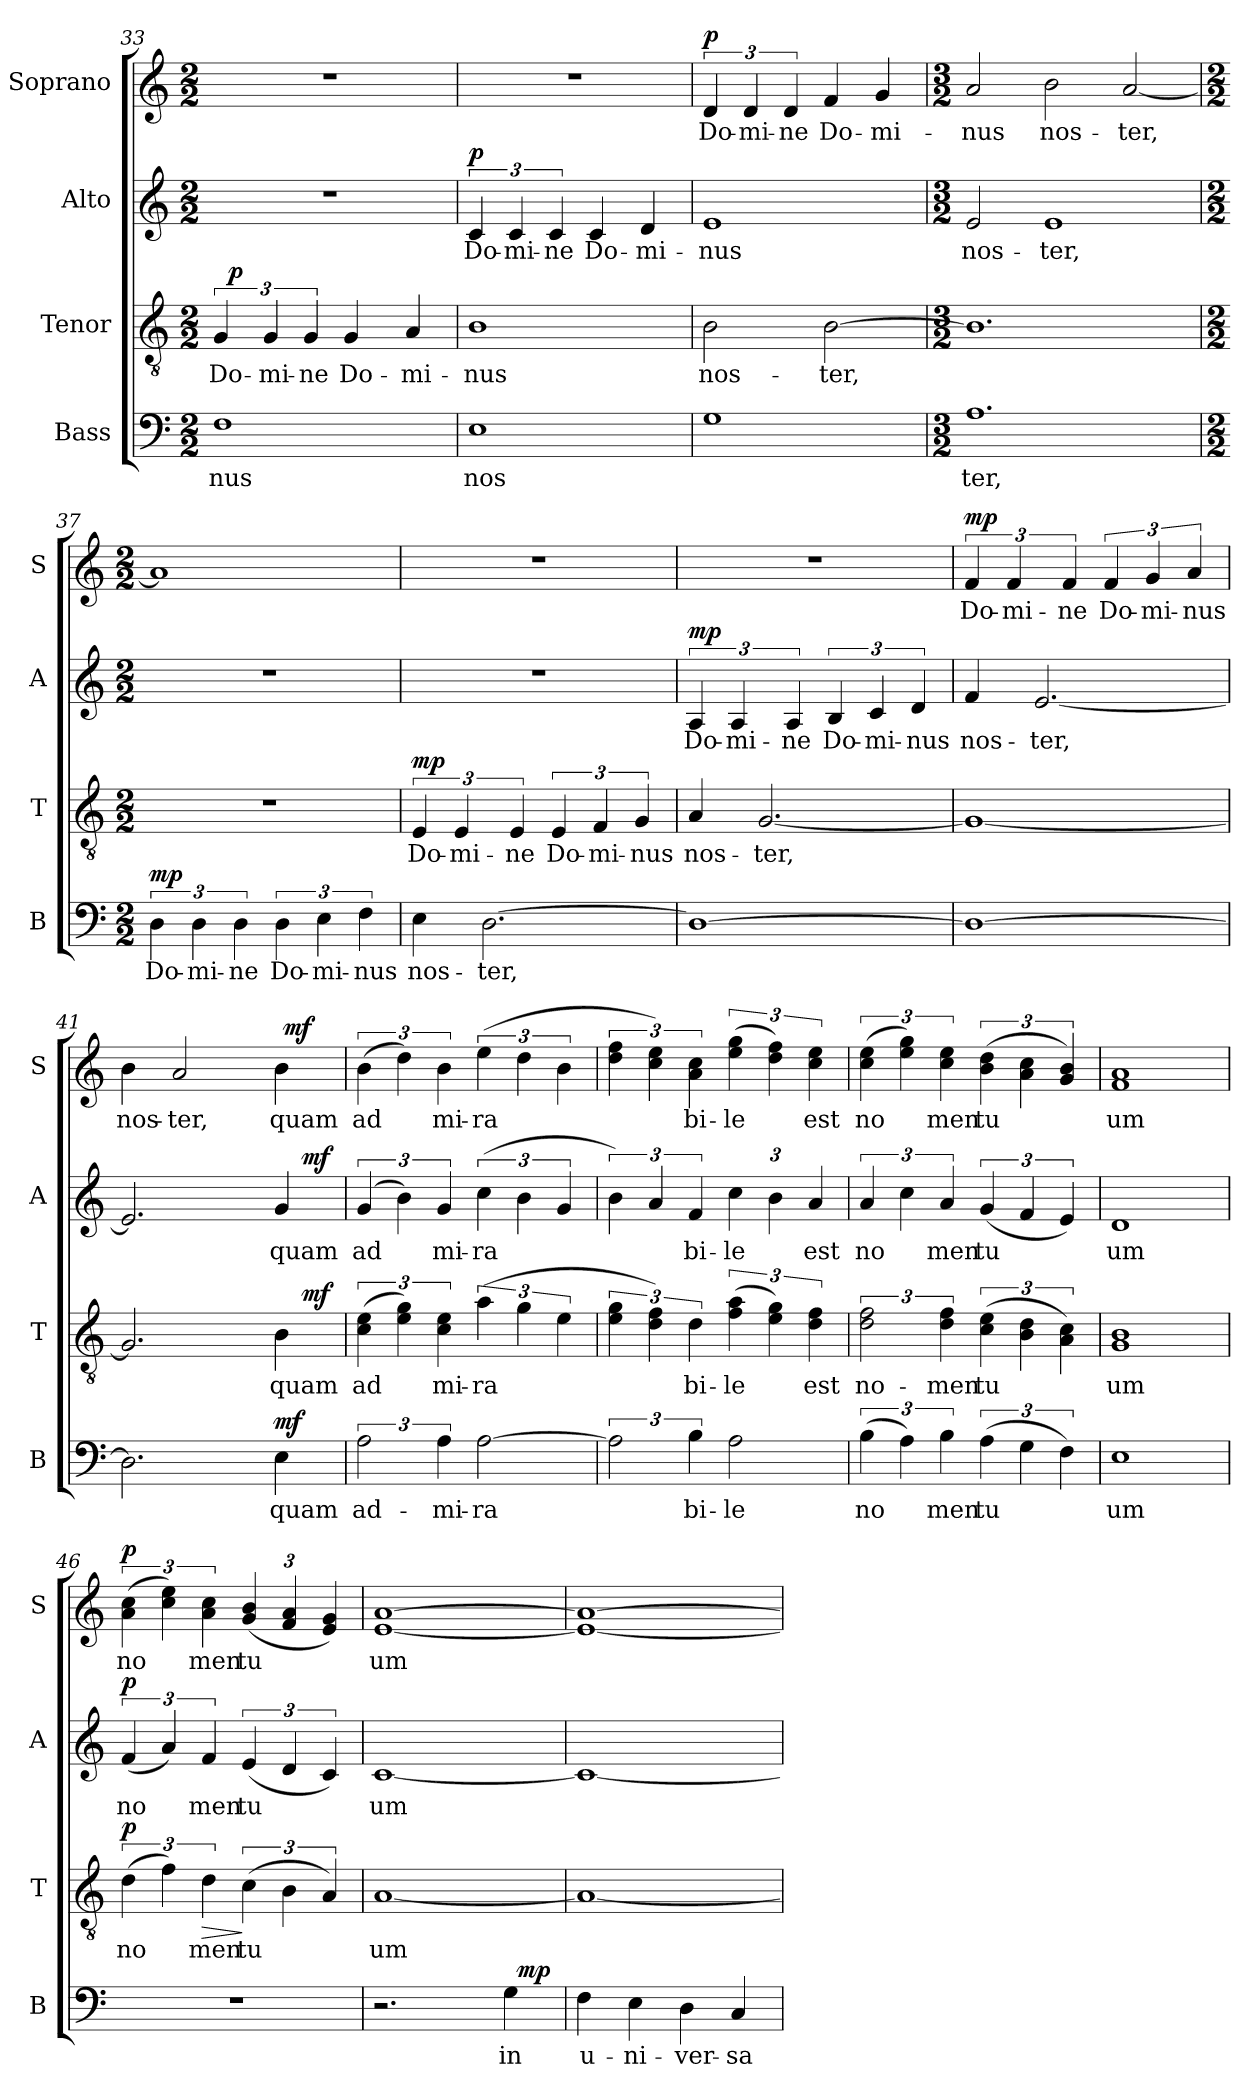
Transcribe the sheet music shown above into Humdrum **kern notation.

**kern	**text	**dynam	**kern	**text	**dynam	**kern	**text	**dynam	**kern	**text	**dynam
*part4	*part4	*part4	*part3	*part3	*part3	*part2	*part2	*part2	*part1	*part1	*part1
*staff4	*staff4	*staff4	*staff3	*staff3	*staff3	*staff2	*staff2	*staff2	*staff1	*staff1	*staff1
*I"Bass	*	*	*I"Tenor	*	*	*I"Alto	*	*	*I"Soprano	*	*
*I'B	*	*	*I'T	*	*	*I'A	*	*	*I'S	*	*
*clefF4	*	*	*clefGv2	*	*	*clefG2	*	*	*clefG2	*	*
*k[]	*	*	*k[]	*	*	*k[]	*	*	*k[]	*	*
*C:	*	*	*C:	*	*	*C:	*	*	*C:	*	*
*M2/2	*	*	*M2/2	*	*	*M2/2	*	*	*M2/2	*	*
=33	=33	=33	=33	=33	=33	=33	=33	=33	=33	=33	=33
!	!LO:LY:b:cj	!	!	!LO:LY:b:cj	!	!	!	!	!	!	!
*	*	*	*^	*	*	*	*	*	*	*	*
1F	-nus	.	6G/	32ryy	Do-	.	1r	.	.	1r	.	.
!	!	!	!	!	!	!LO:DY:a	!	!	!	!	!	!
.	.	.	.	2ryy	.	p	.	.	.	.	.	.
!	!	!	!	!	!LO:LY:b:cj	!	!	!	!	!	!	!
.	.	.	6G/	.	-mi-	.	.	.	.	.	.	.
!	!	!	!	!	!LO:LY:b:cj	!	!	!	!	!	!	!
.	.	.	6G/	.	-ne	.	.	.	.	.	.	.
!	!	!	!	!	!LO:LY:b:cj	!	!	!	!	!	!	!
.	.	.	4G/	.	Do-	.	.	.	.	.	.	.
.	.	.	.	4...ryy	.	.	.	.	.	.	.	.
!	!	!	!	!	!LO:LY:b:cj	!	!	!	!	!	!	!
.	.	.	4A/	.	-mi-	.	.	.	.	.	.	.
=34	=34	=34	=34	=34	=34	=34	=34	=34	=34	=34	=34	=34
!	!LO:LY:b:cj	!	!	!	!LO:LY:b:cj	!	!	!LO:LY:b:cj	!LO:DY:a	!	!	!
*	*	*	*v	*v	*	*	*	*	*	*	*	*
1E	nos-	.	1B	-nus	.	6c/	Do-	p	1r	.	.
!	!	!	!	!	!	!	!LO:LY:b:cj	!	!	!	!
.	.	.	.	.	.	6c/	-mi-	.	.	.	.
!	!	!	!	!	!	!	!LO:LY:b:cj	!	!	!	!
.	.	.	.	.	.	6c/	-ne	.	.	.	.
!	!	!	!	!	!	!	!LO:LY:b:cj	!	!	!	!
.	.	.	.	.	.	4c/	Do-	.	.	.	.
!	!	!	!	!	!	!	!LO:LY:b:cj	!	!	!	!
.	.	.	.	.	.	4d/	-mi-	.	.	.	.
=35	=35	=35	=35	=35	=35	=35	=35	=35	=35	=35	=35
!	!LO:LY:b:cj	!	!	!LO:LY:b:cj	!	!	!LO:LY:b:cj	!	!	!LO:LY:b:cj	!LO:DY:a
1G	--	.	2B\	nos-	.	1e	-nus	.	6d/	Do-	p
!	!	!	!	!	!	!	!	!	!	!LO:LY:b:cj	!
.	.	.	.	.	.	.	.	.	6d/	-mi-	.
!	!	!	!	!	!	!	!	!	!	!LO:LY:b:cj	!
.	.	.	.	.	.	.	.	.	6d/	-ne	.
!	!	!	!	!LO:LY:b:cj	!	!	!	!	!	!LO:LY:b:cj	!
.	.	.	[>2B\	-ter,	.	.	.	.	4f/	Do-	.
!	!	!	!	!	!	!	!	!	!	!LO:LY:b:cj	!
.	.	.	.	.	.	.	.	.	4g/	-mi-	.
=36	=36	=36	=36	=36	=36	=36	=36	=36	=36	=36	=36
*M3/2	*	*	*M3/2	*	*	*M3/2	*	*	*M3/2	*	*
!	!LO:LY:b:cj	!	!	!LO:LY:b:cj	!	!	!LO:LY:b:cj	!	!	!LO:LY:b:cj	!
1.A	-ter,	.	1.B]	.	.	2e/	nos-	.	2a/	-nus	.
!	!	!	!	!	!	!	!LO:LY:b:cj	!	!	!LO:LY:b:cj	!
.	.	.	.	.	.	1e	-ter,	.	2b\	nos-	.
!	!	!	!	!	!	!	!	!	!	!LO:LY:b:cj	!
.	.	.	.	.	.	.	.	.	[<2a/	-ter,	.
=37	=37	=37	=37	=37	=37	=37	=37	=37	=37	=37	=37
*M2/2	*	*	*M2/2	*	*	*M2/2	*	*	*M2/2	*	*
!	!LO:LY:b:cj	!LO:DY:a	!	!	!	!	!	!	!	!LO:LY:b:cj	!
6D\	Do-	mp	1r	.	.	1r	.	.	1a]	.	.
!	!LO:LY:b:cj	!	!	!	!	!	!	!	!	!	!
6D\	-mi-	.	.	.	.	.	.	.	.	.	.
!	!LO:LY:b:cj	!	!	!	!	!	!	!	!	!	!
6D\	-ne	.	.	.	.	.	.	.	.	.	.
!	!LO:LY:b:cj	!	!	!	!	!	!	!	!	!	!
6D\	Do-	.	.	.	.	.	.	.	.	.	.
!	!LO:LY:b:cj	!	!	!	!	!	!	!	!	!	!
6E\	-mi-	.	.	.	.	.	.	.	.	.	.
!	!LO:LY:b:cj	!	!	!	!	!	!	!	!	!	!
6F\	-nus	.	.	.	.	.	.	.	.	.	.
!!LO:LB:g=z
=38	=38	=38	=38	=38	=38	=38	=38	=38	=38	=38	=38
!	!LO:LY:b:cj	!	!	!LO:LY:b:cj	!LO:DY:a	!	!	!	!	!	!
4E\	nos-	.	6E/	Do-	mp	1r	.	.	1r	.	.
!	!	!	!	!LO:LY:b:cj	!	!	!	!	!	!	!
.	.	.	6E/	-mi-	.	.	.	.	.	.	.
!	!LO:LY:b:cj	!	!	!	!	!	!	!	!	!	!
[>2.D\	-ter,	.	.	.	.	.	.	.	.	.	.
!	!	!	!	!LO:LY:b:cj	!	!	!	!	!	!	!
.	.	.	6E/	-ne	.	.	.	.	.	.	.
!	!	!	!	!LO:LY:b:cj	!	!	!	!	!	!	!
.	.	.	6E/	Do-	.	.	.	.	.	.	.
!	!	!	!	!LO:LY:b:cj	!	!	!	!	!	!	!
.	.	.	6F/	-mi-	.	.	.	.	.	.	.
!	!	!	!	!LO:LY:b:cj	!	!	!	!	!	!	!
.	.	.	6G/	-nus	.	.	.	.	.	.	.
=39	=39	=39	=39	=39	=39	=39	=39	=39	=39	=39	=39
!	!LO:LY:b:cj	!	!	!LO:LY:b:cj	!	!	!LO:LY:b:cj	!LO:DY:a	!	!	!
1D_>	.	.	4A/	nos-	.	6A/	Do-	mp	1r	.	.
!	!	!	!	!	!	!	!LO:LY:b:cj	!	!	!	!
.	.	.	.	.	.	6A/	-mi-	.	.	.	.
!	!	!	!	!LO:LY:b:cj	!	!	!	!	!	!	!
.	.	.	[<2.G/	-ter,	.	.	.	.	.	.	.
!	!	!	!	!	!	!	!LO:LY:b:cj	!	!	!	!
.	.	.	.	.	.	6A/	-ne	.	.	.	.
!	!	!	!	!	!	!	!LO:LY:b:cj	!	!	!	!
.	.	.	.	.	.	6B/	Do-	.	.	.	.
!	!	!	!	!	!	!	!LO:LY:b:cj	!	!	!	!
.	.	.	.	.	.	6c/	-mi-	.	.	.	.
!	!	!	!	!	!	!	!LO:LY:b:cj	!	!	!	!
.	.	.	.	.	.	6d/	-nus	.	.	.	.
=40	=40	=40	=40	=40	=40	=40	=40	=40	=40	=40	=40
!	!LO:LY:b:cj	!	!	!LO:LY:b:cj	!	!	!LO:LY:b:cj	!	!	!LO:LY:b:cj	!LO:DY:a
1D_>	.	.	1G_<	.	.	4f/	nos-	.	6f/	Do-	mp
!	!	!	!	!	!	!	!	!	!	!LO:LY:b:cj	!
.	.	.	.	.	.	.	.	.	6f/	-mi-	.
!	!	!	!	!	!	!	!LO:LY:b:cj	!	!	!	!
.	.	.	.	.	.	[<2.e/	-ter,	.	.	.	.
!	!	!	!	!	!	!	!	!	!	!LO:LY:b:cj	!
.	.	.	.	.	.	.	.	.	6f/	-ne	.
!	!	!	!	!	!	!	!	!	!	!LO:LY:b:cj	!
.	.	.	.	.	.	.	.	.	6f/	Do-	.
!	!	!	!	!	!	!	!	!	!	!LO:LY:b:cj	!
.	.	.	.	.	.	.	.	.	6g/	-mi-	.
!	!	!	!	!	!	!	!	!	!	!LO:LY:b:cj	!
.	.	.	.	.	.	.	.	.	6a/	-nus	.
=41	=41	=41	=41	=41	=41	=41	=41	=41	=41	=41	=41
!	!LO:LY:b:cj	!	!	!LO:LY:b:cj	!	!	!LO:LY:b:cj	!	!	!LO:LY:b:cj	!
*	*	*	*^	*	*	*^	*	*	*^	*	*
2.D\]	.	.	2.G/]	2ryy	.	.	2.e/]	2ryy	.	.	4b\	2ryy	nos-	.
!	!	!	!	!	!	!	!	!	!	!	!	!	!LO:LY:b:cj	!
.	.	.	.	.	.	.	.	.	.	.	2a/	.	-ter,	.
.	.	.	.	4ryy	.	.	.	4ryy	.	.	.	4ryy	.	.
!	!LO:LY:b:cj	!LO:DY:a	!	!	!LO:LY:b:cj	!	!	!	!LO:LY:b:cj	!	!	!	!LO:LY:b:cj	!
4E\	quam	mf	4B\	16ryy	quam	.	4g/	16ryy	quam	.	4b\	64ryy	quam	.
!	!	!	!	!	!	!	!	!	!	!	!	!	!	!LO:DY:a
.	.	.	.	.	.	.	.	.	.	.	.	8...ryy	.	mf
!	!	!	!	!	!	!LO:DY:a	!	!	!	!LO:DY:a	!	!	!	!
.	.	.	.	8.ryy	.	mf	.	8.ryy	.	mf	.	.	.	.
=42	=42	=42	=42	=42	=42	=42	=42	=42	=42	=42	=42	=42	=42	=42
!	!LO:LY:b:cj	!	!	!	!LO:LY:b:cj	!	!	!	!LO:LY:b:cj	!	!	!	!LO:LY:b:cj	!
*	*	*	*v	*v	*	*	*	*	*	*	*v	*v	*	*
*	*	*	*	*	*	*v	*v	*	*	*	*	*
3A\	ad-	.	(<6e\ 6c\	ad-	.	(<6g/	ad-	.	(<6b\	ad-	.
!	!	!	!	!LO:LY:b:cj	!	!	!LO:LY:b:cj	!	!	!LO:LY:b:cj	!
.	.	.	6g\ 6e\)	--	.	6b\)	--	.	6dd\)	--	.
!	!LO:LY:b:cj	!	!	!LO:LY:b:cj	!	!	!LO:LY:b:cj	!	!	!LO:LY:b:cj	!
6A\	-mi-	.	6e\ 6c\	-mi-	.	6g/	-mi-	.	6b\	-mi-	.
!	!LO:LY:b:cj	!	!	!LO:LY:b:cj	!	!	!LO:LY:b:cj	!	!	!LO:LY:b:cj	!
[>2A\	-ra-	.	(<6a\	-ra-	.	(<6cc\	-ra-	.	(<6ee\	-ra-	.
!	!	!	!	!LO:LY:b:cj	!	!	!LO:LY:b:cj	!	!	!LO:LY:b:cj	!
.	.	.	6g\	--	.	6b\	--	.	6dd\	--	.
!	!	!	!	!LO:LY:b:cj	!	!	!LO:LY:b:cj	!	!	!LO:LY:b:cj	!
.	.	.	6e\	--	.	6g/	--	.	6b\	--	.
=43	=43	=43	=43	=43	=43	=43	=43	=43	=43	=43	=43
!	!LO:LY:b:cj	!	!	!LO:LY:b:cj	!	!	!LO:LY:b:cj	!	!	!LO:LY:b:cj	!
3A\]	--	.	6g\ 6e\	--	.	6b\)	--	.	6ff\ 6dd\	--	.
!	!	!	!	!LO:LY:b:cj	!	!	!	!	!	!	!
*	*	*	*	*	*	*Xbrackettup	*	*	*	*	*
!	!	!	!	!	!	!	!LO:LY:b:cj	!	!	!LO:LY:b:cj	!
.	.	.	6f\ 6d\)	--	.	6a/	-	.	6ee\ 6cc\)	--	.
!	!LO:LY:b:cj	!	!	!LO:LY:b:cj	!	!	!LO:LY:b:cj	!	!	!LO:LY:b:cj	!
6B\	-bi-	.	6d\	-bi-	.	6f/	-bi-	.	6cc\ 6a\	-bi-	.
!	!LO:LY:b:cj	!	!	!LO:LY:b:cj	!	!	!LO:LY:b:cj	!	!	!LO:LY:b:cj	!
2A\	-le	.	(<6a\ 6f\	-le	.	6cc\	-le	.	(<6gg\ 6ee\	-le	.
!	!	!	!	!LO:LY:b:cj	!	!	!LO:LY:b:cj	!	!	!LO:LY:b:cj	!
.	.	.	6g\ 6e\)	.	.	6b\	.	.	6ff\ 6dd\)	.	.
!	!	!	!	!LO:LY:b:cj	!	!	!LO:LY:b:cj	!	!	!LO:LY:b:cj	!
.	.	.	6f\ 6d\	est	.	6a/	-est	.	6ee\ 6cc\	est	.
!!LO:PB:g=z
=44	=44	=44	=44	=44	=44	=44	=44	=44	=44	=44	=44
!	!LO:LY:b:cj	!	!	!LO:LY:b:cj	!	!	!	!	!	!	!
*	*	*	*	*	*	*brackettup	*	*	*	*	*
!	!	!	!	!	!	!	!LO:LY:b:cj	!	!	!LO:LY:b:cj	!
(<6B\	no-	.	3f\ 3d\	no-	.	6a/	no-	.	(<6ee\ 6cc\	no-	.
!	!LO:LY:b:cj	!	!	!	!	!	!LO:LY:b:cj	!	!	!LO:LY:b:cj	!
6A\)	--	.	.	.	.	6cc\	-	.	6gg\ 6ee\)	--	.
!	!LO:LY:b:cj	!	!	!LO:LY:b:cj	!	!	!LO:LY:b:cj	!	!	!LO:LY:b:cj	!
6B\	-men	.	6f\ 6d\	-men	.	6a/	-men	.	6ee\ 6cc\	-men	.
!	!LO:LY:b:cj	!	!	!LO:LY:b:cj	!	!	!LO:LY:b:cj	!	!	!LO:LY:b:cj	!
(<6A\	tu-	.	(<6e\ 6c\	tu-	.	(<6g/	-tu-	.	(<6dd\ 6b\	tu-	.
!	!LO:LY:b:cj	!	!	!LO:LY:b:cj	!	!	!LO:LY:b:cj	!	!	!LO:LY:b:cj	!
6G\	--	.	6d\ 6B\	--	.	6f/	--	.	6cc\ 6a\	--	.
!	!LO:LY:b:cj	!	!	!LO:LY:b:cj	!	!	!LO:LY:b:cj	!	!	!LO:LY:b:cj	!
6F\)	--	.	6c\ 6A\)	--	.	6e/)	--	.	6b/ 6g/)	--	.
=45	=45	=45	=45	=45	=45	=45	=45	=45	=45	=45	=45
!	!LO:LY:b:cj	!	!	!LO:LY:b:cj	!	!	!LO:LY:b:cj	!	!	!LO:LY:b:cj	!
1E	-um	.	1B 1G	-um	.	1d	-um	.	1a 1f	-um	.
=46	=46	=46	=46	=46	=46	=46	=46	=46	=46	=46	=46
!	!	!	!	!LO:LY:b:cj	!LO:DY:a	!	!LO:LY:b:cj	!LO:DY:a	!	!LO:LY:b:cj	!LO:DY:a
1r	.	.	(<6d\	no-	p	(<6f/	no-	p	(<6cc\ 6a\	no-	p
!	!	!	!	!LO:LY:b:cj	!	!	!LO:LY:b:cj	!	!	!LO:LY:b:cj	!
.	.	.	6f>\)	--	.	6a/)	--	.	6ee\ 6cc\)	--	.
!	!	!	!	!LO:LY:b:cj	!LO:HP:b	!	!LO:LY:b:cj	!	!	!LO:LY:b:cj	!
.	.	.	6d\	-men	>	6f/	-men	.	6cc\ 6a\	-men	.
!	!	!	!	!LO:LY:b:cj	!	!	!LO:LY:b:cj	!	!	!	!
*	*	*	*	*	*	*	*	*	*Xbrackettup	*	*
!	!	!	!	!	!	!	!	!	!	!LO:LY:b:cj	!
.	.	.	(>6c\	tu-	]	(<6e/	tu-	.	(<6b/ 6g/	tu-	.
!	!	!	!	!LO:LY:b:cj	!	!	!LO:LY:b:cj	!	!	!LO:LY:b:cj	!
.	.	.	6B>\	--	.	6d/	--	.	6a/ 6f/	--	.
!	!	!	!	!LO:LY:b:cj	!	!	!LO:LY:b:cj	!	!	!LO:LY:b:cj	!
.	.	.	6A/)	--	.	6c/)	--	.	6g/ 6e/)	--	.
=47	=47	=47	=47	=47	=47	=47	=47	=47	=47	=47	=47
!	!	!	!	!LO:LY:b:cj	!	!	!LO:LY:b:cj	!	!	!LO:LY:b:cj	!
*^	*	*	*	*	*	*	*	*	*	*	*
2.r	2ryy	.	.	[<1A	-um	.	[<1c	-um	.	[>1a [<1e	-um	.
.	4ryy	.	.	.	.	.	.	.	.	.	.	.
!	!	!LO:LY:b:cj	!	!	!	!	!	!	!	!	!	!
4G\	32ryy	in	.	.	.	.	.	.	.	.	.	.
!	!	!	!LO:DY:a	!	!	!	!	!	!	!	!	!
.	8..ryy	.	mp	.	.	.	.	.	.	.	.	.
=48	=48	=48	=48	=48	=48	=48	=48	=48	=48	=48	=48	=48
!	!	!LO:LY:b:cj	!	!	!LO:LY:b:cj	!	!	!LO:LY:b:cj	!	!	!LO:LY:b:cj	!
*v	*v	*	*	*	*	*	*	*	*	*	*	*
4F\	u-	.	1A_<	.	.	1c_<	.	.	1a_> 1e_<	.	.
!	!LO:LY:b:cj	!	!	!	!	!	!	!	!	!	!
4E\	-ni-	.	.	.	.	.	.	.	.	.	.
!	!LO:LY:b:cj	!	!	!	!	!	!	!	!	!	!
4D\	-ver-	.	.	.	.	.	.	.	.	.	.
!	!LO:LY:b:cj	!	!	!	!	!	!	!	!	!	!
4C/	-sa	.	.	.	.	.	.	.	.	.	.
=	=	=	=	=	=	=	=	=	=	=	=
*-	*-	*-	*-	*-	*-	*-	*-	*-	*-	*-	*-
